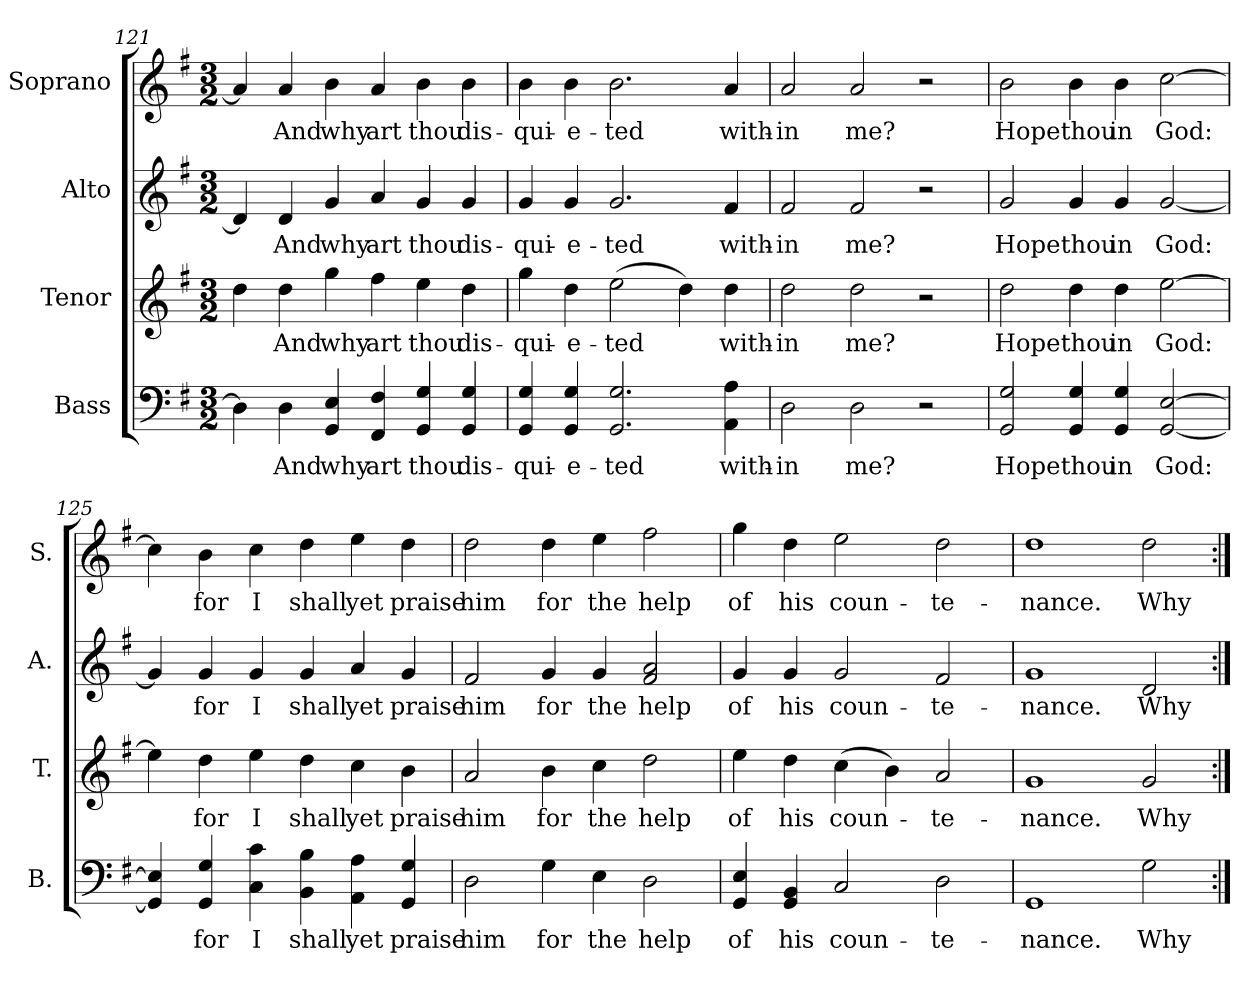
**kern	**text	**kern	**text	**kern	**text	**kern	**text
*part4	*part4	*part3	*part3	*part2	*part2	*part1	*part1
*staff4	*staff4	*staff3	*staff3	*staff2	*staff2	*staff1	*staff1
*I"Bass	*	*I"Tenor	*	*I"Alto	*	*I"Soprano	*
*I'B.	*	*I'T.	*	*I'A.	*	*I'S.	*
*clefF4	*	*clefG2	*	*clefG2	*	*clefG2	*
*k[f#]	*	*k[f#]	*	*k[f#]	*	*k[f#]	*
*G:	*	*G:	*	*G:	*	*G:	*
*M3/2	*	*M3/2	*	*M3/2	*	*M3/2	*
=121	=121	=121	=121	=121	=121	=121	=121
4Di\]	.	4ddi\	.	4di/]	.	4ai/]	.
!	!LO:LY:b:color=#000000	!	!	!	!	!	!
!	!	!	!LO:LY:b:color=#000000	!	!	!	!
!	!	!	!	!	!LO:LY:b:color=#000000	!	!
!	!	!	!	!	!	!	!LO:LY:b:color=#000000
4Di\	And	4ddi\	And	4di/	And	4ai/	And
!	!LO:LY:b:color=#000000	!	!	!	!	!	!
!	!	!	!LO:LY:b:color=#000000	!	!	!	!
!	!	!	!	!	!LO:LY:b:color=#000000	!	!
!	!	!	!	!	!	!	!LO:LY:b:color=#000000
4GGi/ 4Ei	why	4ggi\	why	4gi/	why	4bi\	why
!	!LO:LY:b:color=#000000	!	!	!	!	!	!
!	!	!	!LO:LY:b:color=#000000	!	!	!	!
!	!	!	!	!	!LO:LY:b:color=#000000	!	!
!	!	!	!	!	!	!	!LO:LY:b:color=#000000
4FF#i/ 4F#i	art	4ff#i\	art	4ai/	art	4ai/	art
!	!LO:LY:b:color=#000000	!	!	!	!	!	!
!	!	!	!LO:LY:b:color=#000000	!	!	!	!
!	!	!	!	!	!LO:LY:b:color=#000000	!	!
!	!	!	!	!	!	!	!LO:LY:b:color=#000000
4GGi/ 4Gi	thou	4eei\	thou	4gi/	thou	4bi\	thou
!	!LO:LY:b:color=#000000	!	!	!	!	!	!
!	!	!	!LO:LY:b:color=#000000	!	!	!	!
!	!	!	!	!	!LO:LY:b:color=#000000	!	!
!	!	!	!	!	!	!	!LO:LY:b:color=#000000
4GGi/ 4Gi	dis-	4ddi\	dis-	4gi/	dis-	4bi\	dis-
=122	=122	=122	=122	=122	=122	=122	=122
!	!LO:LY:b:color=#000000	!	!	!	!	!	!
!	!	!	!LO:LY:b:color=#000000	!	!	!	!
!	!	!	!	!	!LO:LY:b:color=#000000	!	!
!	!	!	!	!	!	!	!LO:LY:b:color=#000000
4GGi/ 4Gi	-qui-	4ggi\	-qui-	4gi/	-qui-	4bi\	-qui-
!	!LO:LY:b:color=#000000	!	!	!	!	!	!
!	!	!	!LO:LY:b:color=#000000	!	!	!	!
!	!	!	!	!	!LO:LY:b:color=#000000	!	!
!	!	!	!	!	!	!	!LO:LY:b:color=#000000
4GGi/ 4Gi	-e-	4ddi\	-e-	4gi/	-e-	4bi\	-e-
!	!LO:LY:b:color=#000000	!	!	!	!	!	!
!	!	!	!LO:LY:b:color=#000000	!	!	!	!
!	!	!	!	!	!LO:LY:b:color=#000000	!	!
!	!	!	!	!	!	!	!LO:LY:b:color=#000000
2.GGi/ 2.Gi	-ted	(2eei\	-ted	2.gi/	-ted	2.bi\	-ted
.	.	4ddi\)	.	.	.	.	.
!	!LO:LY:b:color=#000000	!	!	!	!	!	!
!	!	!	!LO:LY:b:color=#000000	!	!	!	!
!	!	!	!	!	!LO:LY:b:color=#000000	!	!
!	!	!	!	!	!	!	!LO:LY:b:color=#000000
4AAi\ 4Ai	with-	4ddi\	with-	4f#i/	with-	4ai/	with-
!!LO:LB:g=z
=123	=123	=123	=123	=123	=123	=123	=123
!	!LO:LY:b:color=#000000	!	!	!	!	!	!
!	!	!	!LO:LY:b:color=#000000	!	!	!	!
!	!	!	!	!	!LO:LY:b:color=#000000	!	!
!	!	!	!	!	!	!	!LO:LY:b:color=#000000
2Di\	-in	2ddi\	-in	2f#i/	-in	2ai/	-in
!	!LO:LY:b:color=#000000	!	!	!	!	!	!
!	!	!	!LO:LY:b:color=#000000	!	!	!	!
!	!	!	!	!	!LO:LY:b:color=#000000	!	!
!	!	!	!	!	!	!	!LO:LY:b:color=#000000
2Di\	me?	2ddi\	me?	2f#i/	me?	2ai/	me?
2r	.	2r	.	2r	.	2r	.
=124	=124	=124	=124	=124	=124	=124	=124
!	!LO:LY:b:color=#000000	!	!	!	!	!	!
!	!	!	!LO:LY:b:color=#000000	!	!	!	!
!	!	!	!	!	!LO:LY:b:color=#000000	!	!
!	!	!	!	!	!	!	!LO:LY:b:color=#000000
2GGi/ 2Gi	Hope	2ddi\	Hope	2gi/	Hope	2bi\	Hope
!	!LO:LY:b:color=#000000	!	!	!	!	!	!
!	!	!	!LO:LY:b:color=#000000	!	!	!	!
!	!	!	!	!	!LO:LY:b:color=#000000	!	!
!	!	!	!	!	!	!	!LO:LY:b:color=#000000
4GGi/ 4Gi	thou	4ddi\	thou	4gi/	thou	4bi\	thou
!	!LO:LY:b:color=#000000	!	!	!	!	!	!
!	!	!	!LO:LY:b:color=#000000	!	!	!	!
!	!	!	!	!	!LO:LY:b:color=#000000	!	!
!	!	!	!	!	!	!	!LO:LY:b:color=#000000
4GGi/ 4Gi	in	4ddi\	in	4gi/	in	4bi\	in
!	!LO:LY:b:color=#000000	!	!	!	!	!	!
!	!	!	!LO:LY:b:color=#000000	!	!	!	!
!	!	!	!	!	!LO:LY:b:color=#000000	!	!
!	!	!	!	!	!	!	!LO:LY:b:color=#000000
[2GGi/ [2Ei	God:	[2eei\	God:	[2gi/	God:	[2cci\	God:
=125	=125	=125	=125	=125	=125	=125	=125
4GGi/] 4Ei]	.	4eei\]	.	4gi/]	.	4cci\]	.
!	!LO:LY:b:color=#000000	!	!	!	!	!	!
!	!	!	!LO:LY:b:color=#000000	!	!	!	!
!	!	!	!	!	!LO:LY:b:color=#000000	!	!
!	!	!	!	!	!	!	!LO:LY:b:color=#000000
4GGi/ 4Gi	for	4ddi\	for	4gi/	for	4bi\	for
!	!LO:LY:b:color=#000000	!	!	!	!	!	!
!	!	!	!LO:LY:b:color=#000000	!	!	!	!
!	!	!	!	!	!LO:LY:b:color=#000000	!	!
!	!	!	!	!	!	!	!LO:LY:b:color=#000000
4Ci\ 4ci	I	4eei\	I	4gi/	I	4cci\	I
!	!LO:LY:b:color=#000000	!	!	!	!	!	!
!	!	!	!LO:LY:b:color=#000000	!	!	!	!
!	!	!	!	!	!LO:LY:b:color=#000000	!	!
!	!	!	!	!	!	!	!LO:LY:b:color=#000000
4BBi\ 4Bi	shall	4ddi\	shall	4gi/	shall	4ddi\	shall
!	!LO:LY:b:color=#000000	!	!	!	!	!	!
!	!	!	!LO:LY:b:color=#000000	!	!	!	!
!	!	!	!	!	!LO:LY:b:color=#000000	!	!
!	!	!	!	!	!	!	!LO:LY:b:color=#000000
4AAi\ 4Ai	yet	4cci\	yet	4ai/	yet	4eei\	yet
!	!LO:LY:b:color=#000000	!	!	!	!	!	!
!	!	!	!LO:LY:b:color=#000000	!	!	!	!
!	!	!	!	!	!LO:LY:b:color=#000000	!	!
!	!	!	!	!	!	!	!LO:LY:b:color=#000000
4GGi/ 4Gi	praise	4bi\	praise	4gi/	praise	4ddi\	praise
=126	=126	=126	=126	=126	=126	=126	=126
!	!LO:LY:b:color=#000000	!	!	!	!	!	!
!	!	!	!LO:LY:b:color=#000000	!	!	!	!
!	!	!	!	!	!LO:LY:b:color=#000000	!	!
!	!	!	!	!	!	!	!LO:LY:b:color=#000000
2Di\	him	2ai/	him	2f#i/	him	2ddi\	him
!	!LO:LY:b:color=#000000	!	!	!	!	!	!
!	!	!	!LO:LY:b:color=#000000	!	!	!	!
!	!	!	!	!	!LO:LY:b:color=#000000	!	!
!	!	!	!	!	!	!	!LO:LY:b:color=#000000
4Gi\	for	4bi\	for	4gi/	for	4ddi\	for
!	!LO:LY:b:color=#000000	!	!	!	!	!	!
!	!	!	!LO:LY:b:color=#000000	!	!	!	!
!	!	!	!	!	!LO:LY:b:color=#000000	!	!
!	!	!	!	!	!	!	!LO:LY:b:color=#000000
4Ei\	the	4cci\	the	4gi/	the	4eei\	the
!	!LO:LY:b:color=#000000	!	!	!	!	!	!
!	!	!	!LO:LY:b:color=#000000	!	!	!	!
!	!	!	!	!	!LO:LY:b:color=#000000	!	!
!	!	!	!	!	!	!	!LO:LY:b:color=#000000
2Di\	help	2ddi\	help	2f#i/ 2ai	help	2ff#i\	help
=127	=127	=127	=127	=127	=127	=127	=127
!	!LO:LY:b:color=#000000	!	!	!	!	!	!
!	!	!	!LO:LY:b:color=#000000	!	!	!	!
!	!	!	!	!	!LO:LY:b:color=#000000	!	!
!	!	!	!	!	!	!	!LO:LY:b:color=#000000
4GGi/ 4Ei	of	4eei\	of	4gi/	of	4ggi\	of
!	!LO:LY:b:color=#000000	!	!	!	!	!	!
!	!	!	!LO:LY:b:color=#000000	!	!	!	!
!	!	!	!	!	!LO:LY:b:color=#000000	!	!
!	!	!	!	!	!	!	!LO:LY:b:color=#000000
4GGi/ 4BBi	his	4ddi\	his	4gi/	his	4ddi\	his
!	!LO:LY:b:color=#000000	!	!	!	!	!	!
!	!	!	!LO:LY:b:color=#000000	!	!	!	!
!	!	!	!	!	!LO:LY:b:color=#000000	!	!
!	!	!	!	!	!	!	!LO:LY:b:color=#000000
2Ci/	coun-	(4cci\	coun-	2gi/	coun-	2eei\	coun-
.	.	4bi\)	.	.	.	.	.
!	!LO:LY:b:color=#000000	!	!	!	!	!	!
!	!	!	!LO:LY:b:color=#000000	!	!	!	!
!	!	!	!	!	!LO:LY:b:color=#000000	!	!
!	!	!	!	!	!	!	!LO:LY:b:color=#000000
2Di\	-te-	2ai/	-te-	2f#i/	-te-	2ddi\	-te-
=128	=128	=128	=128	=128	=128	=128	=128
!	!LO:LY:b:color=#000000	!	!	!	!	!	!
!	!	!	!LO:LY:b:color=#000000	!	!	!	!
!	!	!	!	!	!LO:LY:b:color=#000000	!	!
!	!	!	!	!	!	!	!LO:LY:b:color=#000000
1GGi	-nance.	1gi	-nance.	1gi	-nance.	1ddi	-nance.
!	!LO:LY:b:color=#000000	!	!	!	!	!	!
!	!	!	!LO:LY:b:color=#000000	!	!	!	!
!	!	!	!	!	!LO:LY:b:color=#000000	!	!
!	!	!	!	!	!	!	!LO:LY:b:color=#000000
2Gi\	Why	2gi/	Why	2di/	Why	2ddi\	Why
=:|!	=:|!	=:|!	=:|!	=:|!	=:|!	=:|!	=:|!
*-	*-	*-	*-	*-	*-	*-	*-
